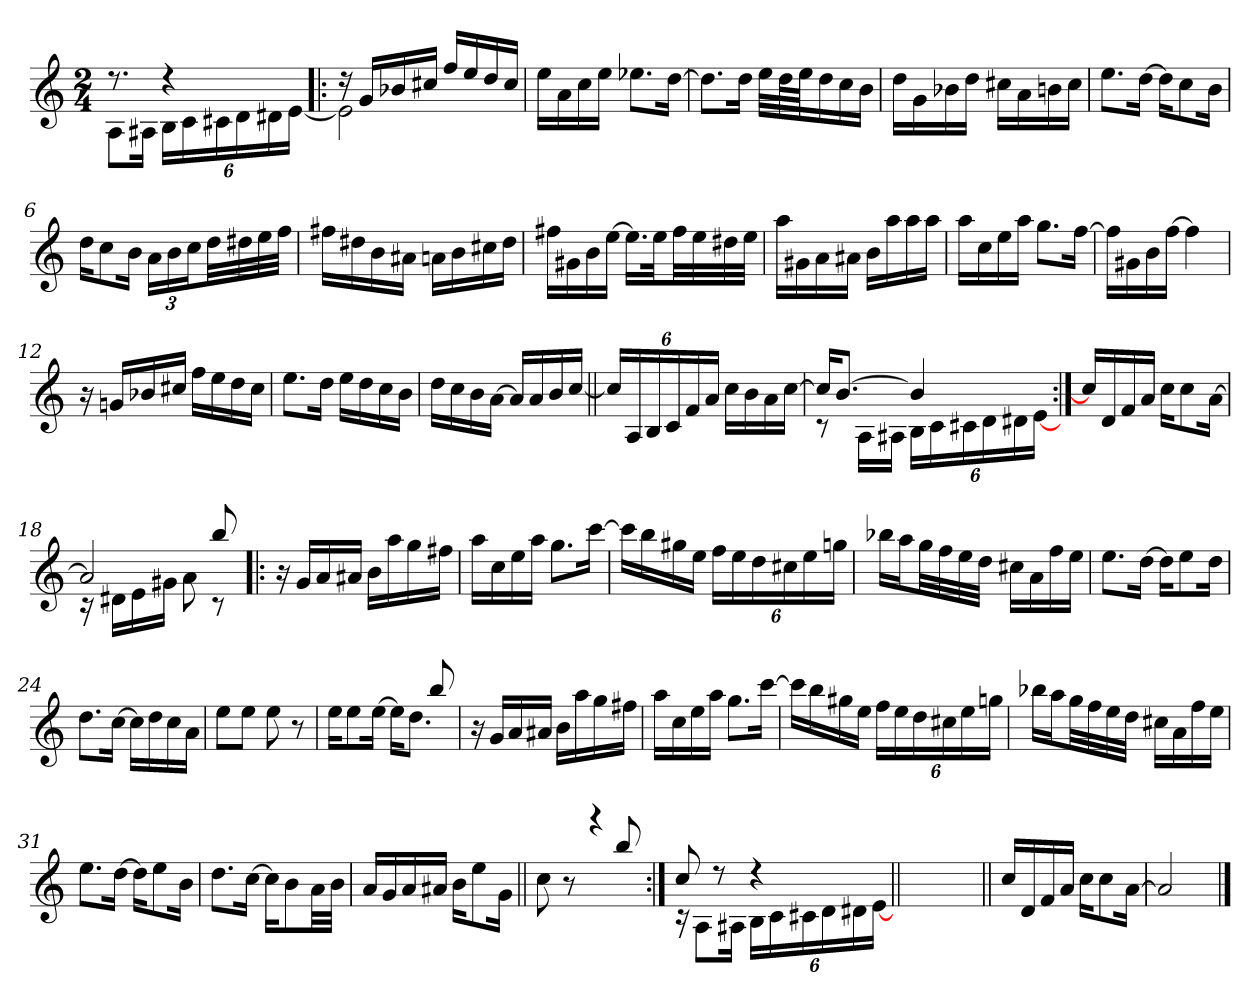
**kern
*part1
*staff1
*clefG2
*k[]
*C:
*M2/4
=
*^
8.rdd	8A\L
.	16A#X\Jk
4rdd	24B\LL
.	24c\
.	24c#X\
.	24d\
.	24d#X\
.	[<24e\JJ
=1!|:	=1!|:
16rdd	2e\]
16g/LL	.
16b-X/	.
16cc#X/JJ	.
16ff/LL	.
16ee/	.
16dd/	.
16cc#/JJ	.
*v	*v
=2
16ee\LL
16a\
16cc\
16ee\JJ
8.ee-X\L
[16dd\Jk
=3
8.dd\L]
16dd\Jk
32ee\LLL
64dd\L
64ee\JJ
16dd\
16cc\
16b\JJ
!!LO:LB:g=z
=4
16dd\LL
16g\
16b-X\
16dd\JJ
16cc#X\LL
16a\
16bn\
16cc#\JJ
=5
8.ee\L
[16dd\Jk
16dd\KL]
8cc\
16b\Jk
=6
16dd\KL
8cc\
16b\Jk
24a\LL
24b\
24cc\J
32dd\LL
32dd#X\
32ee\
32ff\JJJ
=7
16ff#X\LL
16dd#X\
16b\
16a#X\JJ
16an\LL
16b\
16cc#X\
16dd#\JJ
!!LO:LB:g=z
=8
16ff#X\LL
16g#X\
16b\
[16ee\JJ
16.ee\LL]
32ee\Jk
32ff#\LL
32ee\
32dd#X\
32ee\JJJ
=9
16aa\LL
16g#X\
16a\
16a#X\JJ
16b\LL
16aa\
16aa\
16aa\JJ
=10
16aa\LL
16cc\
16ee\
16aa\JJ
8.gg\L
[16ff\Jk
=11
16ff\LL]
16g#X\
16b\
[16ff\JJ
4ff\]
=12
16r
16gn/LL
16b-X/
16cc#X/JJ
16ff\LL
16ee\
16dd\
16cc#\JJ
!!LO:LB:g=z
=13
8.ee\L
16dd\Jk
16ee\LL
16dd\
16cc\
16b\JJ
=14
16dd\LL
16cc\
16b\
[16a\JJ
16a/LL]
16a/
16b/
[16cc/JJ
=15||
24cc/LL]
24A/
24B/
24c/
24f/
24a/JJ
16cc\LL
16b\
16a\
[16cc\JJ
=16
*^
16cc/KL]	8rc
[>8.b/J	.
.	16A\LL
.	16A#X\JJ
4b/]	24B\LL
.	24c\
.	24c#X\
.	24d\
.	24d#X\
.	[<24e\JJ
*v	*v
!!LO:LB:g=z
=17:|!
16cc/LL]
16d/
16f/
16a/JJ
16cc\KL
8cc\
[16a\Jk
=18
*^
*	*^
2a/]	16rc	4.ryy
.	16d#X\LL	.
.	16e\	.
.	16g#X\JJ	.
.	8a\	.
.	8rc	8bb!/
*v	*v	*v
=19!|:
16r
16g/LL
16a/
16a#X/JJ
16b\LL
16aa\
16gg\
16ff#X\JJ
=20
16aa\LL
16cc\
16ee\
16aa\JJ
8.gg\L
[16ccc\Jk
!!LO:LB:g=z
=21
16ccc\LL]
16bb\
16gg#X\
16ee\JJ
24ff\LL
24ee\
24dd\
24cc#X\
24ee\
24ggn\JJ
=22
16bb-X\LL
16aa\J
32gg\LL
32ff\
32ee\
32dd\JJJ
16cc#X\LL
16a\
16ff\
16ee\JJ
=23
8.ee\L
[16dd\Jk
16dd\KL]
8ee\
16dd\Jk
=24
8.dd\L
[16cc\Jk
16cc\LL]
16dd\
16cc\
16a\JJ
=25
8ee\L
8ee\J
8ee\
8r
!!LO:LB:g=z
=26
*^
16ee\KL	4.ryy
8ee\	.
[>16ee\Jk	.
16ee\KL]	.
8.dd\J	.
.	8bb!/
*v	*v
=27
16r
16g/LL
16a/
16a#X/JJ
16b\LL
16aa\
16gg\
16ff#X\JJ
=28
16aa\LL
16cc\
16ee\
16aa\JJ
8.gg\L
[16ccc\Jk
=29
16ccc\LL]
16bb\
16gg#X\
16ee\JJ
24ff\LL
24ee\
24dd\
24cc#X\
24ee\
24ggn\JJ
!!LO:LB:g=z
=30
16bb-X\LL
16aa\J
32gg\LL
32ff\
32ee\
32dd\JJJ
16cc#X\LL
16a\
16ff\
16ee\JJ
=31
8.ee\L
[16dd\Jk
16dd\KL]
8ee\
16b\Jk
=32
8.dd\L
[16cc\Jk
16cc\KL]
8b\
32a\LL
32b\JJJ
=33
16a/LL
16g/
16a/
16a#X/JJ
16b\KL
8ee\
16g\Jk
!!LO:LB:g=z
=34||
*^
8cc\	4.ryy
8r	.
4r	.
.	8bb!/
=35:|!	=35:|!
8cc/	16rc
.	8A\L
8rdd	.
.	16A#X\Jk
4rdd	24B\LL
.	24c\
.	24c#X\
.	24d\
.	24d#X\
.	[<24e\JJ
*v	*v
=36||
*stria0
2ryy
=37||
*stria5
(<16cc/LL
16d/
16f/
16a/JJ
16cc\KL
8cc\
[16a\Jk
=38
2a/]
==
*-
